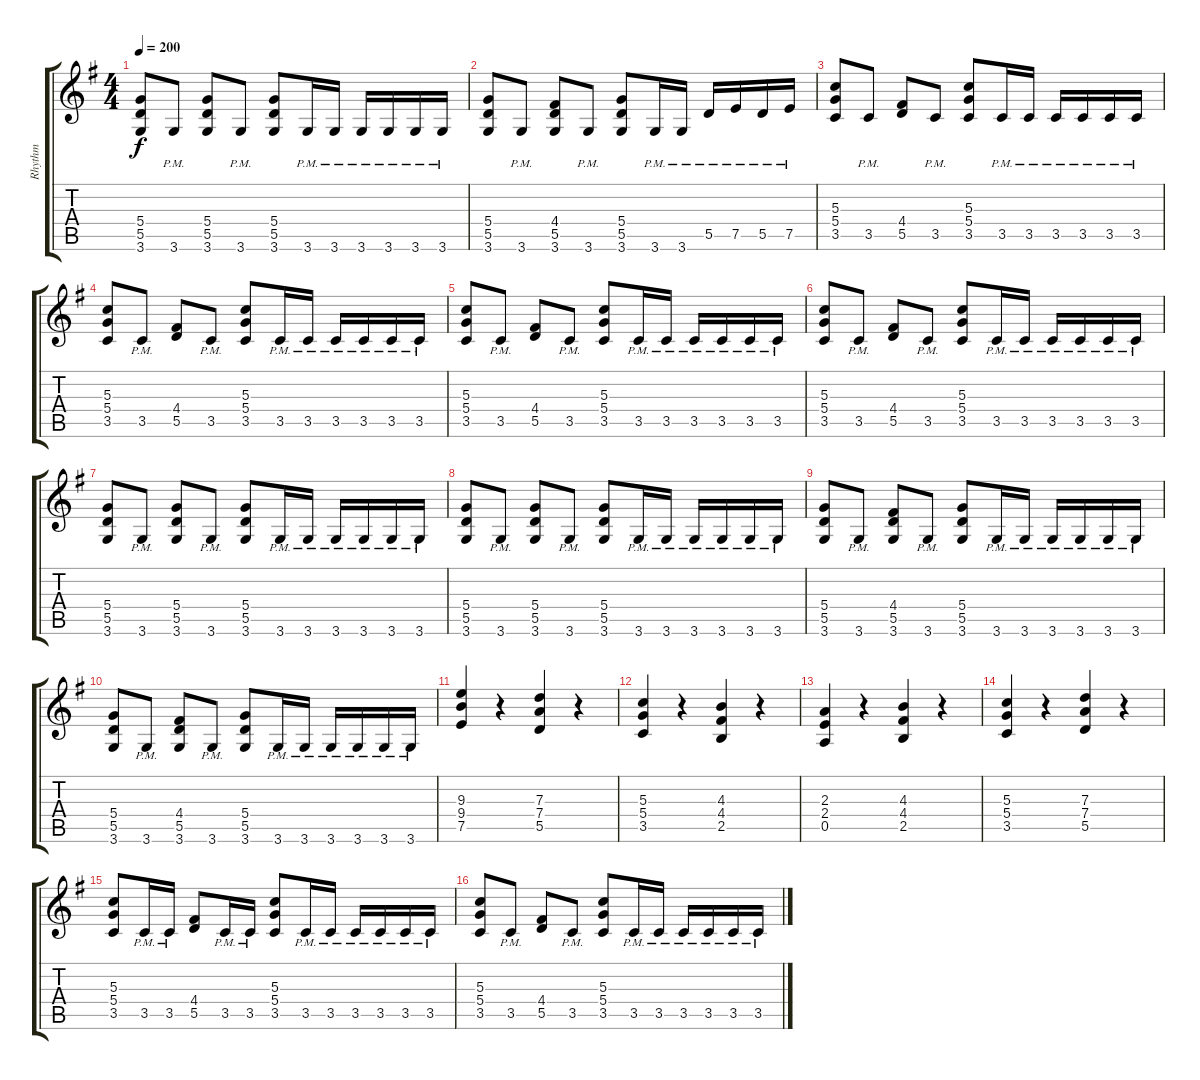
\track ("Rhythm " "Rhythm ") {instrument distortionguitar}
\staff {score tabs}
\tuning (E4 B3 G3 D3 A2 E2) {hide}
\ts (4 4)
\tempo 200
\clef g2
\ks g
(5.4 5.5 3.6).8{dy f} 3.6{pm}.8 (5.4 5.5 3.6).8 3.6{pm}.8 (5.4 5.5 3.6).8 3.6{pm}.16 3.6{pm}.16 3.6{pm}.16 3.6{pm}.16 3.6{pm}.16 3.6{pm}.16 |
(5.4 5.5 3.6).8 3.6{pm}.8 (4.4 5.5 3.6).8 3.6{pm}.8 (5.4 5.5 3.6).8 3.6{pm}.16 3.6{pm}.16 5.5{pm}.16 7.5{pm}.16 5.5{pm}.16 7.5{pm}.16 |
(5.3 5.4 3.5).8 3.5{pm}.8 (4.4 5.5).8 3.5{pm}.8 (5.3 5.4 3.5).8 3.5{pm}.16 3.5{pm}.16 3.5{pm}.16 3.5{pm}.16 3.5{pm}.16 3.5{pm}.16 |
(5.3 5.4 3.5).8 3.5{pm}.8 (4.4 5.5).8 3.5{pm}.8 (5.3 5.4 3.5).8 3.5{pm}.16 3.5{pm}.16 3.5{pm}.16 3.5{pm}.16 3.5{pm}.16 3.5{pm}.16 |
(5.3 5.4 3.5).8 3.5{pm}.8 (4.4 5.5).8 3.5{pm}.8 (5.3 5.4 3.5).8 3.5{pm}.16 3.5{pm}.16 3.5{pm}.16 3.5{pm}.16 3.5{pm}.16 3.5{pm}.16 |
(5.3 5.4 3.5).8 3.5{pm}.8 (4.4 5.5).8 3.5{pm}.8 (5.3 5.4 3.5).8 3.5{pm}.16 3.5{pm}.16 3.5{pm}.16 3.5{pm}.16 3.5{pm}.16 3.5{pm}.16 |
(5.4 5.5 3.6).8 3.6{pm}.8 (5.4 5.5 3.6).8 3.6{pm}.8 (5.4 5.5 3.6).8 3.6{pm}.16 3.6{pm}.16 3.6{pm}.16 3.6{pm}.16 3.6{pm}.16 3.6{pm}.16 |
(5.4 5.5 3.6).8 3.6{pm}.8 (5.4 5.5 3.6).8 3.6{pm}.8 (5.4 5.5 3.6).8 3.6{pm}.16 3.6{pm}.16 3.6{pm}.16 3.6{pm}.16 3.6{pm}.16 3.6{pm}.16 |
(5.4 5.5 3.6).8 3.6{pm}.8 (4.4 5.5 3.6).8 3.6{pm}.8 (5.4 5.5 3.6).8 3.6{pm}.16 3.6{pm}.16 3.6{pm}.16 3.6{pm}.16 3.6{pm}.16 3.6{pm}.16 |
(5.4 5.5 3.6).8 3.6{pm}.8 (4.4 5.5 3.6).8 3.6{pm}.8 (5.4 5.5 3.6).8 3.6{pm}.16 3.6{pm}.16 3.6{pm}.16 3.6{pm}.16 3.6{pm}.16 3.6{pm}.16 |
(9.3 9.4 7.5).4 r.4 (7.3 7.4 5.5).4 r.4 |
(5.3 5.4 3.5).4 r.4 (4.3 4.4 2.5).4 r.4 |
(2.3 2.4 0.5).4 r.4 (4.3 4.4 2.5).4 r.4 |
(5.3 5.4 3.5).4 r.4 (7.3 7.4 5.5).4 r.4 |
(5.3 5.4 3.5).8 3.5{pm}.16 3.5{pm}.16 (4.4 5.5).8 3.5{pm}.16 3.5{pm}.16 (5.3 5.4 3.5).8 3.5{pm}.16 3.5{pm}.16 3.5{pm}.16 3.5{pm}.16 3.5{pm}.16 3.5{pm}.16 |
(5.3 5.4 3.5).8 3.5{pm}.8 (4.4 5.5).8 3.5{pm}.8 (5.3 5.4 3.5).8 3.5{pm}.16 3.5{pm}.16 3.5{pm}.16 3.5{pm}.16 3.5{pm}.16 3.5{pm}.16
